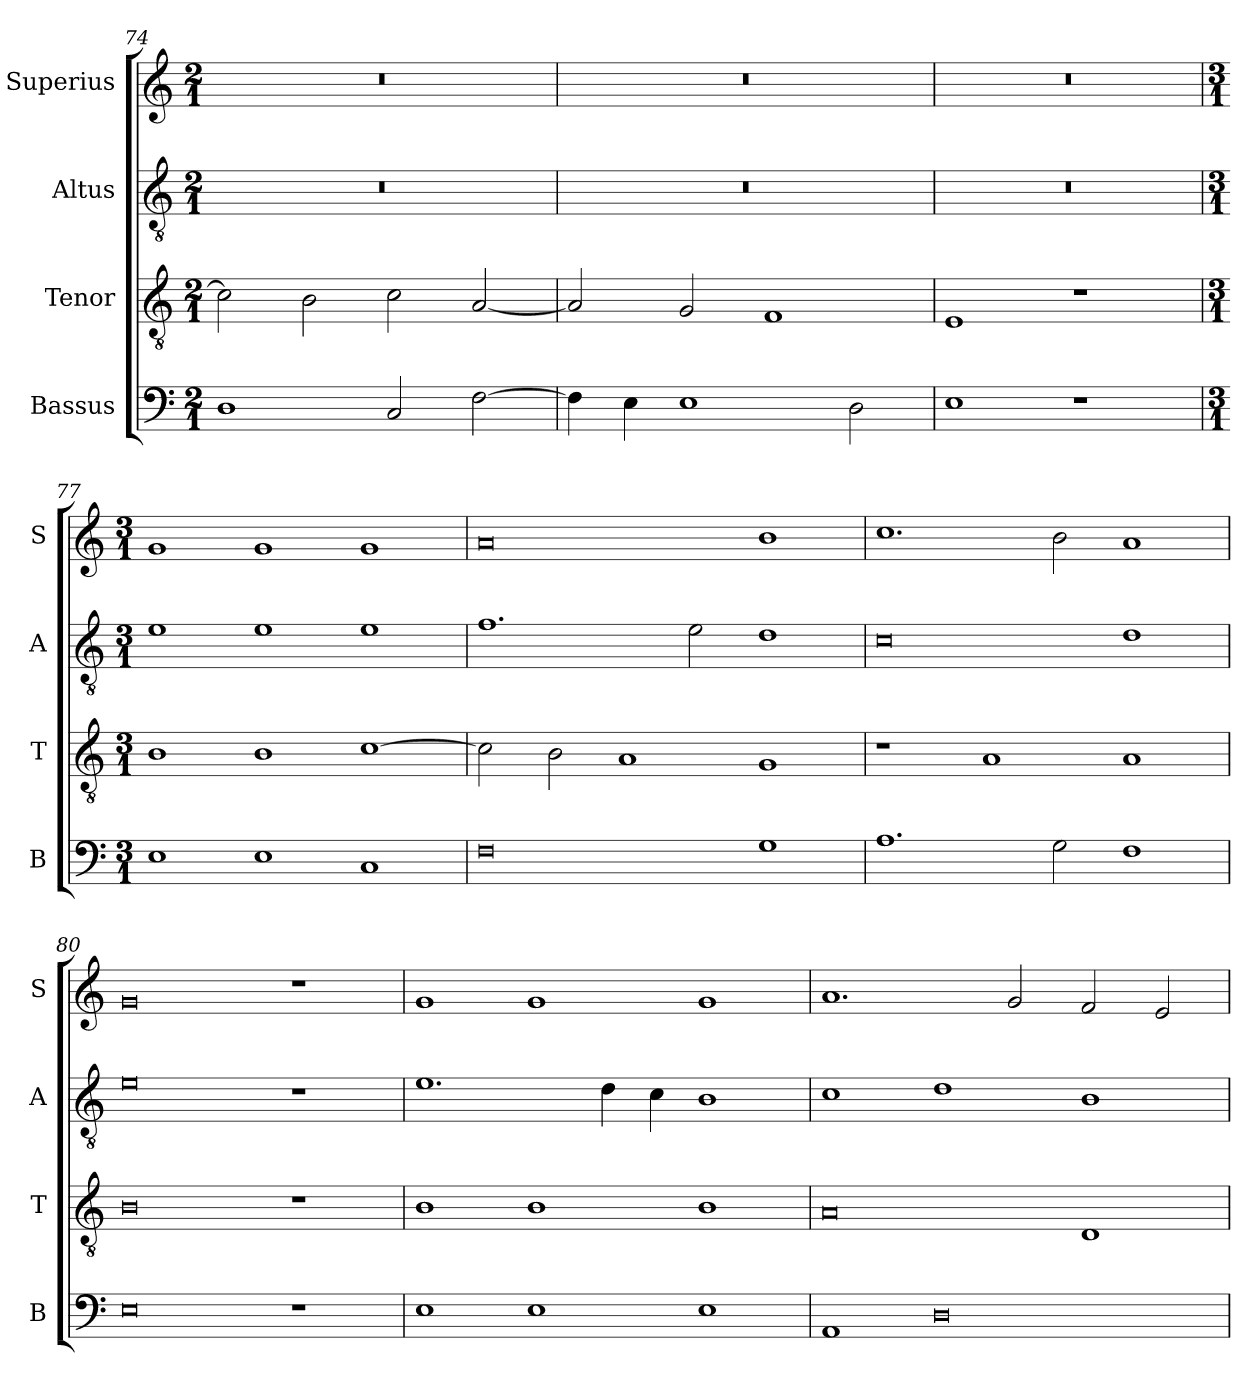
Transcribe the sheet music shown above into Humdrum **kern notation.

**kern	**kern	**kern	**kern
*part4	*part3	*part2	*part1
*staff4	*staff3	*staff2	*staff1
*I"Bassus	*I"Tenor	*I"Altus	*I"Superius
*I'B	*I'T	*I'A	*I'S
*clefF4	*clefGv2	*clefGv2	*clefG2
*k[]	*k[]	*k[]	*k[]
*M2/1	*M2/1	*M2/1	*M2/1
=74	=74	=74	=74
1D	2c]	0r	0r
.	2B	.	.
2C	2c	.	.
[2F	[2A	.	.
=75	=75	=75	=75
4F]	2A]	0r	0r
4E	.	.	.
1E	2G	.	.
.	1F	.	.
2D	.	.	.
=76	=76	=76	=76
1E	1E	0r	0r
1r	1r	.	.
=77	=77	=77	=77
*M3/1	*M3/1	*M3/1	*M3/1
1E	1B	1e	1g
1E	1B	1e	1g
1C	[1c	1e	1g
=78	=78	=78	=78
0F	2c]	1.f	0a
.	2B	.	.
.	1A	.	.
.	.	2e	.
1G	1G	1d	1b
=79	=79	=79	=79
1.A	1r	0c	1.cc
.	1A	.	.
2G	.	.	2b
1F	1A	1d	1a
=80	=80	=80	=80
0E	0B	0e	0g
1r	1r	1r	1r
=81	=81	=81	=81
1E	1B	1.e	1g
1E	1B	.	1g
.	.	4d	.
.	.	4c	.
1E	1B	1B	1g
=82	=82	=82	=82
1AA	0A	1c	1.a
0D	.	1d	.
.	.	.	2g
.	1D	1B	2f
.	.	.	2e
=	=	=	=
*-	*-	*-	*-
